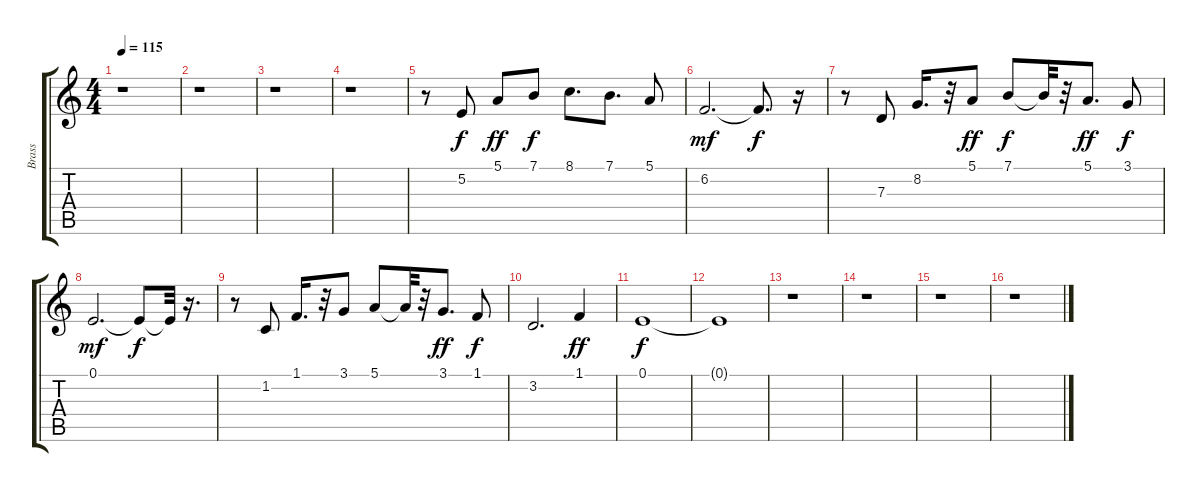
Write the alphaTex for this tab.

\track ("Brass" "Brass") {instrument brasssection}
\staff {score tabs}
\tuning (E4 B3 G3 D3 A2 E2) {hide}
\ts (4 4)
\tempo 115
\clef g2
\ks c
r.1{dy f} |
r.1 |
r.1 |
r.1 |
r.8 5.2.8 5.1.8{dy ff} 7.1.8{dy f} 8.1.8{d} 7.1.8{d} 5.1.8 |
6.2.2{d dy mf} 6.2{t}.8{d dy f} r.16 |
r.8 7.3.8 8.2.16{d} r.32 5.1.8{dy ff} 7.1.8{dy f} 7.1{t}.32 r.32 5.1.8{d dy ff} 3.1.8{dy f} |
0.1.2{d dy mf} 0.1{t}.8{dy f} 0.1{t}.32 r.16{d} |
r.8 1.2.8 1.1.16{d} r.32 3.1.8 5.1.8 5.1{t}.32 r.32 3.1.8{d dy ff} 1.1.8{dy f} |
3.2.2{d} 1.1.4{dy ff} |
0.1.1{dy f} |
0.1{t}.1 |
r.1 |
r.1 |
r.1 |
r.1
